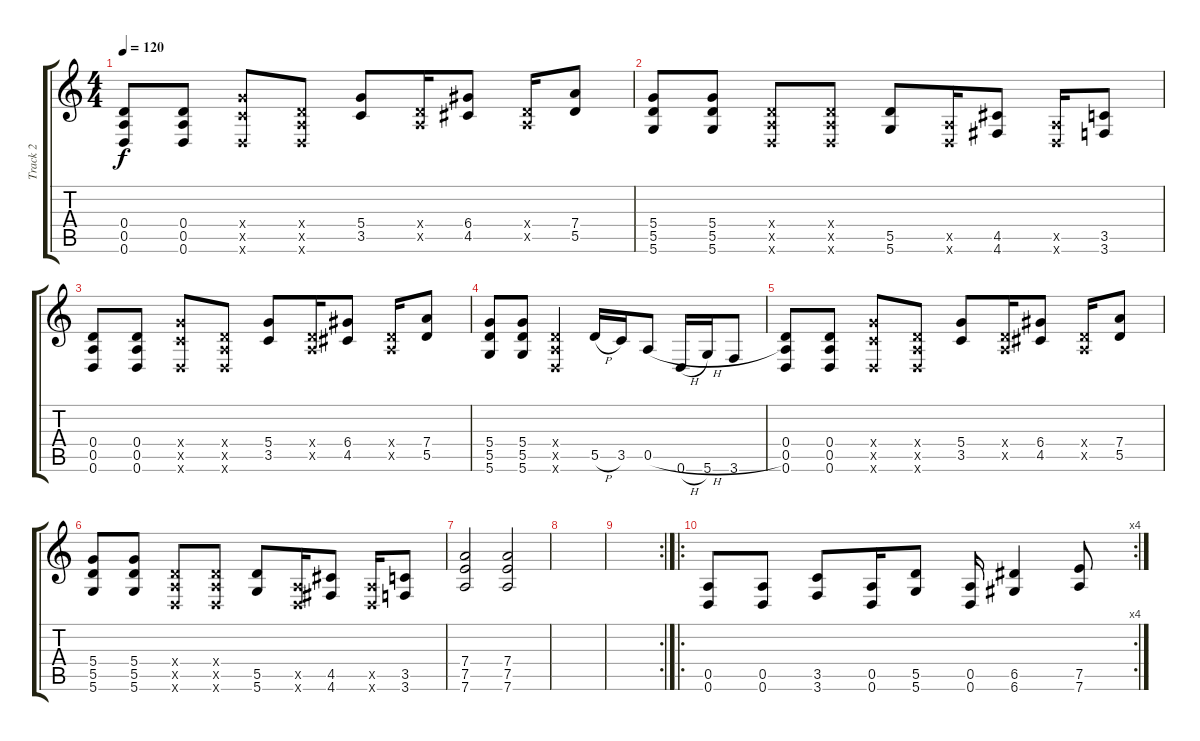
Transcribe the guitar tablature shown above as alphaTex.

\track ("Track 2" "Track 2") {instrument acousticguitarnylon}
\staff {score tabs}
\tuning (E4 B3 G3 D3 A2 D2) {hide}
\ts (4 4)
\tempo 120
\clef g2
\ks c
(0.4 0.5 0.6).8{dy f volume 13 instrument distortionguitar} (0.4 0.5 0.6).8 (5.4{x} 3.5{x} 0.6{x}).8 (0.4{x} 0.5{x} 0.6{x}).8 (5.4 3.5).8 (0.4{x} 0.5{x}).16 (6.4 4.5).8 (0.4{x} 0.5{x}).16 (7.4 5.5).8 |
(5.4 5.5 5.6).8 (5.4 5.5 5.6).8 (0.4{x} 0.5{x} 0.6{x}).8 (0.4{x} 0.5{x} 0.6{x}).8 (5.5 5.6).8 (0.5{x} 0.6{x}).16 (4.5 4.6).8 (0.5{x} 0.6{x}).16 (3.5 3.6).8 |
(0.4 0.5 0.6).8 (0.4 0.5 0.6).8 (5.4{x} 3.5{x} 0.6{x}).8 (0.4{x} 0.5{x} 0.6{x}).8 (5.4 3.5).8 (0.4{x} 0.5{x}).16 (6.4 4.5).8 (0.4{x} 0.5{x}).16 (7.4 5.5).8 |
(5.4 5.5 5.6).8 (5.4 5.5 5.6).8 (0.4{x} 0.5{x} 0.6{x}).4 5.5{h}.16 3.5.16 0.5{h}.8 0.6{h}.16 5.6.16 3.6.8 |
(0.4 0.5 0.6).8 (0.4 0.5 0.6).8 (5.4{x} 3.5{x} 0.6{x}).8 (0.4{x} 0.5{x} 0.6{x}).8 (5.4 3.5).8 (0.4{x} 0.5{x}).16 (6.4 4.5).8 (0.4{x} 0.5{x}).16 (7.4 5.5).8 |
(5.4 5.5 5.6).8 (5.4 5.5 5.6).8 (0.4{x} 0.5{x} 0.6{x}).8 (0.4{x} 0.5{x} 0.6{x}).8 (5.5 5.6).8 (0.5{x} 0.6{x}).16 (4.5 4.6).8 (0.5{x} 0.6{x}).16 (3.5 3.6).8 |
(7.4 7.5 7.6).2 (7.4 7.5 7.6).2 |
|
\rc 2
|
\ro
\rc 4
(0.5 0.6).8 (0.5 0.6).8 (3.5 3.6).8 (0.5 0.6).16 (5.5 5.6).8 (0.5 0.6).16 (6.5 6.6).4 (7.5 7.6).8
